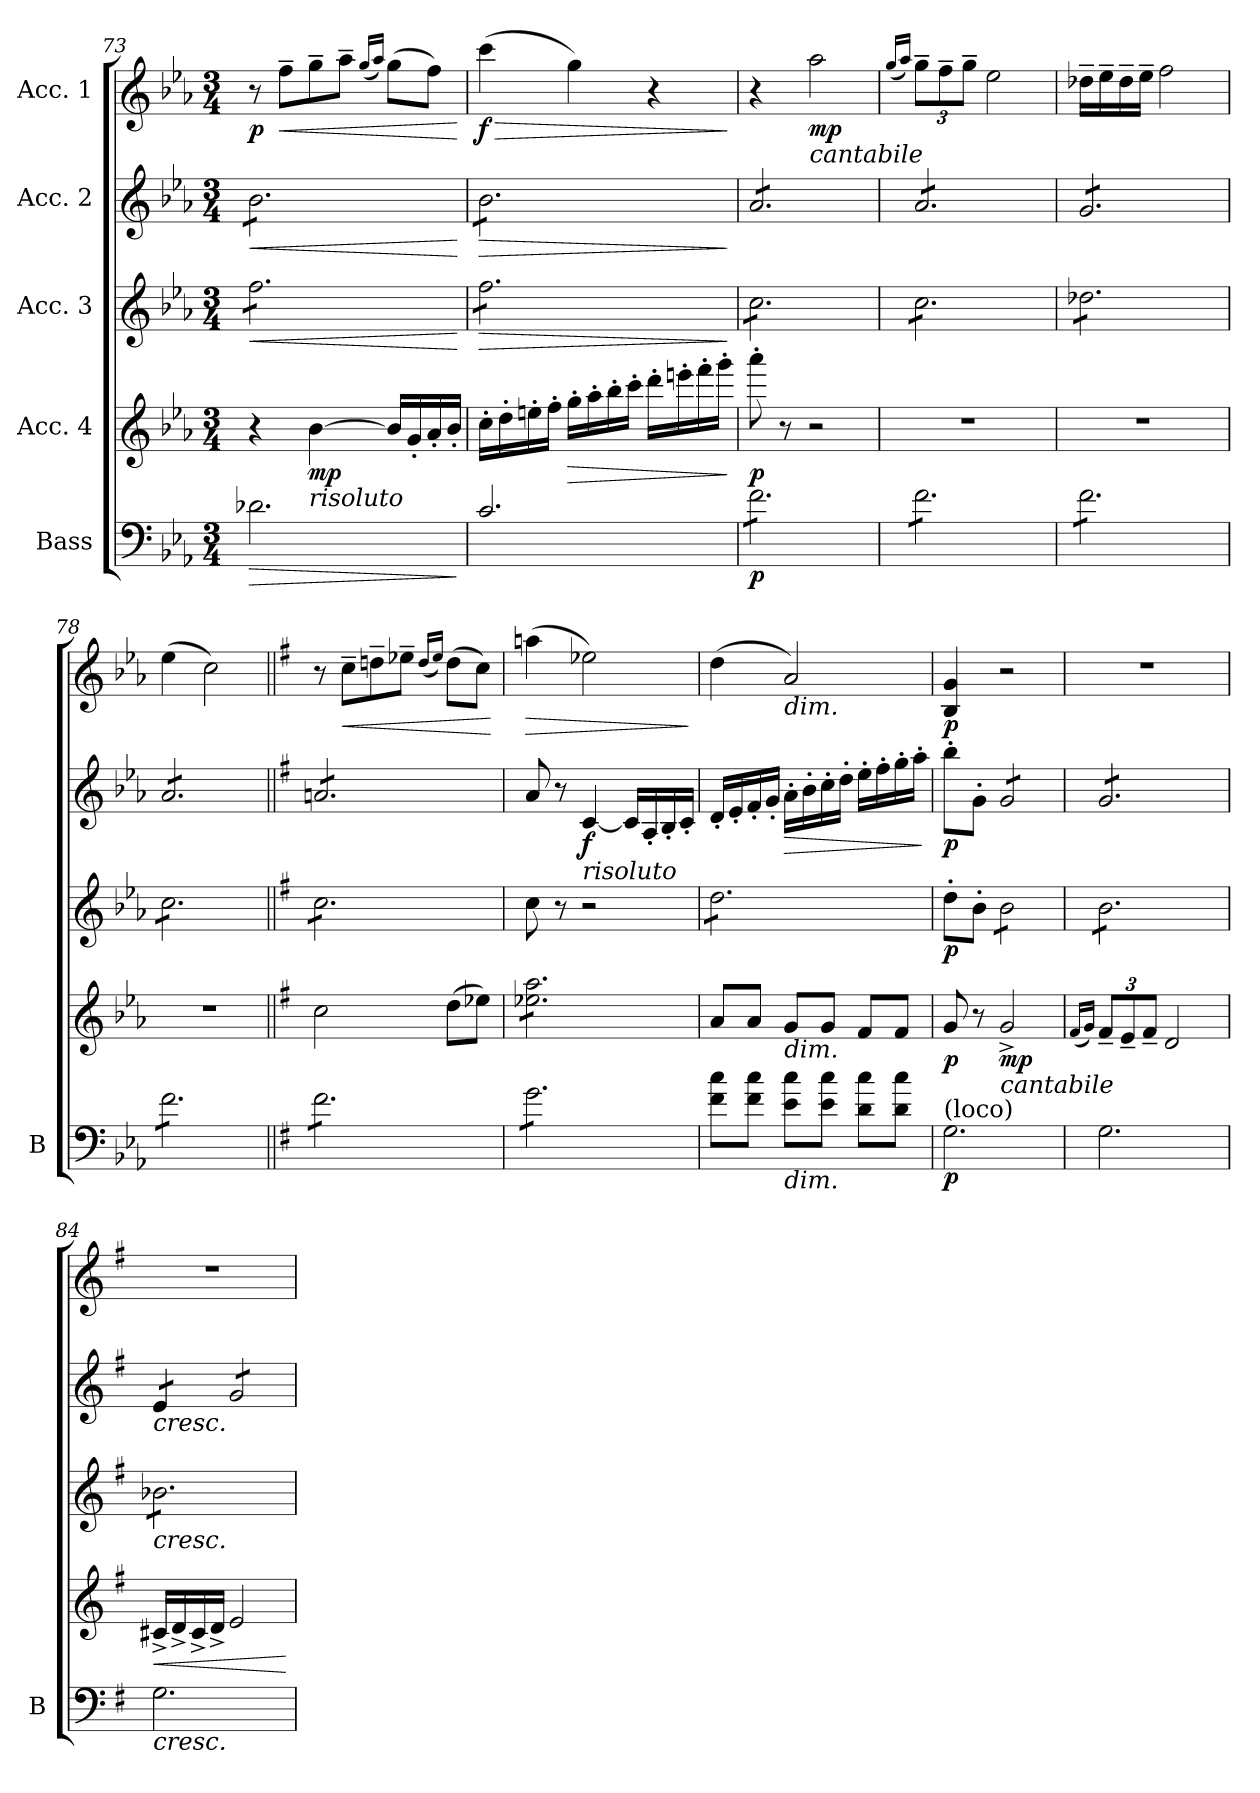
**kern	**dynam	**kern	**dynam	**kern	**dynam	**kern	**dynam	**kern	**dynam
*part5	*part5	*part4	*part4	*part3	*part3	*part2	*part2	*part1	*part1
*staff5	*staff5	*staff4	*staff4	*staff3	*staff3	*staff2	*staff2	*staff1	*staff1
*I"Bass	*	*I"Acc. 4	*	*I"Acc. 3	*	*I"Acc. 2	*	*I"Acc. 1	*
*I'B	*	*	*	*	*	*	*	*	*
*clefF4	*	*clefG2	*	*clefG2	*	*clefG2	*	*clefG2	*
*ITrd7c12	*	*ITrd7c12	*	*ITrd7c12	*	*	*	*	*
*k[b-e-a-]	*	*k[b-e-a-]	*	*k[b-e-a-]	*	*k[b-e-a-]	*	*k[b-e-a-]	*
*M3/4	*	*M3/4	*	*M3/4	*	*M3/4	*	*M3/4	*
=73	=73	=73	=73	=73	=73	=73	=73	=73	=73
!	!LO:HP:b	!	!	!	!LO:HP:b	!	!LO:HP:b	!	!LO:DY:b
*	*	*	*	*tremolo	*	*	*	*	*
*	*	*	*	*	*	*tremolo	*	*	*
2.D-X\	>	4r	.	8f\L	<	8b-\L	<	8r	p
!	!	!	!	!	!	!	!	!	!LO:HP:b
.	.	.	.	8f\	.	8b-\	.	8ff~\L	<
!	!	!LO:TX:b:i:t=risoluto	!	!	!	!	!	!	!
!	!	!	!LO:DY:b	!	!	!	!	!	!
.	.	[4B-\	mp	8f\	.	8b-\	.	8gg~\	.
.	.	.	.	8f\	.	8b-\	.	8aa-~\J	.
.	.	.	.	.	.	.	.	(16qgg/LL	.
.	.	.	.	.	.	.	.	16qaa-/JJ)	.
.	.	16B-/LL]	.	8f\	.	8b-\	.	(8gg\L	.
.	.	16G'/	.	.	.	.	.	.	.
.	.	16A-'/	.	8f\J	.	8b-\J	.	8ff\J)	.
.	.	16B-'/JJ	.	.	.	.	.	.	.
.	]	.	.	.	[	.	[	.	[
!!LO:LB:g=z
=74	=74	=74	=74	=74	=74	=74	=74	=74	=74
!	!	!	!	!	!LO:HP:b	!	!LO:HP:b	!	!LO:HP:b
!	!	!	!	!	!	!	!	!	!LO:DY:n=1:b
2.C/	.	16c'\LL	.	8f\L	>	8b-\L	>	(4ccc\	> f
.	.	16d'\	.	.	.	.	.	.	.
.	.	16en'\	.	8f\	.	8b-\	.	.	.
.	.	16f'\JJ	.	.	.	.	.	.	.
!	!	!	!LO:HP:b	!	!	!	!	!	!
.	.	16g'\LL	>	8f\	.	8b-\	.	4gg\)	.
.	.	16a-'\	.	.	.	.	.	.	.
.	.	16b-'\	.	8f\	.	8b-\	.	.	.
.	.	16cc'\JJ	.	.	.	.	.	.	.
.	.	16dd'\LL	.	8f\	.	8b-\	.	4r	.
.	.	16een'\	.	.	.	.	.	.	.
.	.	16ff'\	.	8f\J	.	8b-\J	.	.	.
.	.	16gg'\JJ	.	.	.	.	.	.	.
.	.	.	]	.	]	.	]	.	]
=75	=75	=75	=75	=75	=75	=75	=75	=75	=75
!	!LO:DY:b	!	!LO:DY:b	!	!	!	!	!	!
*tremolo	*	*	*	*	*	*	*	*	*
8F\L	p	8aa-'\	p	8c\L	.	8a-i/L	.	4r	.
8F\	.	8r	.	8c\	.	8a-i/	.	.	.
!	!	!	!	!	!	!	!	!LO:TX:b:i:t=cantabile	!
!	!	!	!	!	!	!	!	!	!LO:DY:b
8F\	.	2r	.	8c\	.	8a-i/	.	2aa-\	mp
8F\	.	.	.	8c\	.	8a-i/	.	.	.
8F\	.	.	.	8c\	.	8a-i/	.	.	.
8F\J	.	.	.	8c\J	.	8a-i/J	.	.	.
=76	=76	=76	=76	=76	=76	=76	=76	=76	=76
.	.	.	.	.	.	.	.	(16qgg/LL	.
.	.	.	.	.	.	.	.	16qaa-/JJ)	.
*	*	*	*	*	*	*	*	*Xbrackettup	*
8F\L	.	2.r	.	8c\L	.	8a-/L	.	12gg~\L	.
.	.	.	.	.	.	.	.	12ff~\	.
8F\	.	.	.	8c\	.	8a-/	.	.	.
.	.	.	.	.	.	.	.	12gg~\J	.
8F\	.	.	.	8c\	.	8a-/	.	2ee-\	.
8F\	.	.	.	8c\	.	8a-/	.	.	.
8F\	.	.	.	8c\	.	8a-/	.	.	.
8F\J	.	.	.	8c\J	.	8a-/J	.	.	.
=77	=77	=77	=77	=77	=77	=77	=77	=77	=77
8F\L	.	2.r	.	8d-X\L	.	8g/L	.	16dd-X~\LL	.
.	.	.	.	.	.	.	.	16ee-~\	.
8F\	.	.	.	8d-X\	.	8g/	.	16dd-~\	.
.	.	.	.	.	.	.	.	16ee-~\JJ	.
8F\	.	.	.	8d-X\	.	8g/	.	2ff\	.
8F\	.	.	.	8d-X\	.	8g/	.	.	.
8F\	.	.	.	8d-X\	.	8g/	.	.	.
8F\J	.	.	.	8d-X\J	.	8g/J	.	.	.
=78	=78	=78	=78	=78	=78	=78	=78	=78	=78
8F\L	.	2.r	.	8c\L	.	8a-/L	.	(4ee-\	.
8F\	.	.	.	8c\	.	8a-/	.	.	.
8F\	.	.	.	8c\	.	8a-/	.	2cc\)	.
8F\	.	.	.	8c\	.	8a-/	.	.	.
8F\	.	.	.	8c\	.	8a-/	.	.	.
8F\J	.	.	.	8c\J	.	8a-/J	.	.	.
!!LO:PB:g=z
=79||	=79||	=79||	=79||	=79||	=79||	=79||	=79||	=79||	=79||
*k[f#]	*	*k[f#]	*	*k[f#]	*	*k[f#]	*	*k[f#]	*
8F#i\L	.	2c\	.	8c\L	.	8ani/L	.	8r	.
!	!	!	!	!	!	!	!	!	!LO:HP:b
8F#i\	.	.	.	8c\	.	8ani/	.	8cc~\L	<
8F#i\	.	.	.	8c\	.	8ani/	.	8ddn~\	.
8F#i\	.	.	.	8c\	.	8ani/	.	8ee-X~\J	.
.	.	.	.	.	.	.	.	(16qdd/LL	.
.	.	.	.	.	.	.	.	16qee-/JJ)	.
8F#i\	.	(8d\L	.	8c\	.	8ani/	.	(8dd\L	.
8F#i\J	.	8e-X\J)	.	8c\J	.	8ani/J	.	8cc\J)	.
*	*	*	*	*	*	*Xtremolo	*	*	*
*	*	*	*	*Xtremolo	*	*	*	*	*
.	.	.	.	.	.	.	.	.	[
=80	=80	=80	=80	=80	=80	=80	=80	=80	=80
!	!	!	!	!	!	!	!	!	!LO:HP:b
*	*	*tremolo	*	*	*	*	*	*	*
8G\L	.	8e-X\ 8a\L	.	8c\	.	8a/	.	(4aani\	>
8G\	.	8e-X\ 8a\	.	8r	.	8r	.	.	.
!	!	!	!	!	!	!LO:TX:b:i:t=risoluto	!	!	!
!	!	!	!	!	!	!	!LO:DY:b	!	!
8G\	.	8e-X\ 8a\	.	2r	.	[4c/	f	2ee-X\)	.
8G\	.	8e-X\ 8a\	.	.	.	.	.	.	.
8G\	.	8e-X\ 8a\	.	.	.	16c/LL]	.	.	.
.	.	.	.	.	.	16A'/	.	.	.
8G\J	.	8e-X\ 8a\J	.	.	.	16B'/	.	.	.
*	*	*Xtremolo	*	*	*	*	*	*	*
*Xtremolo	*	*	*	*	*	*	*	*	*
.	.	.	.	.	.	16c'/JJ	.	.	.
.	.	.	.	.	.	.	.	.	]
=81	=81	=81	=81	=81	=81	=81	=81	=81	=81
!	!	!	!	!LO:TX:b:i:t=dim.	!	!	!	!	!
*	*	*	*	*tremolo	*	*	*	*	*
8F#\ 8c\L	.	8A/L	.	8d\L	.	16d'/LL	.	(4dd\	.
.	.	.	.	.	.	16e'/	.	.	.
8F#\ 8c\J	.	8A/J	.	8d\	.	16f#'/	.	.	.
.	.	.	.	.	.	16g'/JJ	.	.	.
!	!	!	!	!	!	!	!	!LO:TX:b:i:t=dim.	!
!	!	!LO:TX:b:i:t=dim.	!	!	!	!	!	!	!
!LO:TX:b:i:t=dim.	!	!	!	!	!	!	!	!	!
!	!	!	!	!	!	!	!LO:HP:b	!	!
8E\ 8c\L	.	8G/L	.	8d\	.	16a'\LL	>	2a/)	.
.	.	.	.	.	.	16b'\	.	.	.
8E\ 8c\J	.	8G/J	.	8d\	.	16cc'\	.	.	.
.	.	.	.	.	.	16dd'\JJ	.	.	.
8D\ 8c\L	.	8F#/L	.	8d\	.	16ee'\LL	.	.	.
.	.	.	.	.	.	16ff#'\	.	.	.
8D\ 8c\J	.	8F#/J	.	8d\J	.	16gg'\	.	.	.
*	*	*	*	*Xtremolo	*	*	*	*	*
.	.	.	.	.	.	16aa'\JJ	.	.	.
.	.	.	.	.	.	.	]	.	.
=82	=82	=82	=82	=82	=82	=82	=82	=82	=82
!LO:TX:a:t=(loco)	!	!	!	!	!	!	!	!	!
!	!LO:DY:b	!	!LO:DY:b	!	!LO:DY:b	!	!LO:DY:b	!	!LO:DY:b
2.GG\	p	8G/	p	8d'\L	p	8bb'\L	p	4B/ 4g/	p
.	.	8r	.	8B'\J	.	8g'\J	.	.	.
!	!	!LO:TX:b:i:t=cantabile	!	!	!	!	!	!	!
!	!	!	!LO:DY:b	!	!	!	!	!	!
*	*	*	*	*tremolo	*	*	*	*	*
*	*	*	*	*	*	*tremolo	*	*	*
.	.	2G^/	mp	8B\L	.	8g/L	.	2r	.
.	.	.	.	8B\	.	8g/	.	.	.
.	.	.	.	8B\	.	8g/	.	.	.
.	.	.	.	8B\J	.	8g/J	.	.	.
=83	=83	=83	=83	=83	=83	=83	=83	=83	=83
.	.	(16qF#/LL	.	.	.	.	.	.	.
.	.	16qG/JJ)	.	.	.	.	.	.	.
*	*	*Xbrackettup	*	*	*	*	*	*	*
2.GG\	.	12F#~/L	.	8B\L	.	8g/L	.	2.r	.
.	.	12E~/	.	.	.	.	.	.	.
.	.	.	.	8B\	.	8g/	.	.	.
.	.	12F#~/J	.	.	.	.	.	.	.
.	.	2D/	.	8B\	.	8g/	.	.	.
.	.	.	.	8B\	.	8g/	.	.	.
.	.	.	.	8B\	.	8g/	.	.	.
.	.	.	.	8B\J	.	8g/J	.	.	.
!!LO:LB:g=z
=84	=84	=84	=84	=84	=84	=84	=84	=84	=84
!	!	!	!	!	!	!LO:TX:b:i:t=cresc.	!	!	!
!	!	!	!	!LO:TX:b:i:t=cresc.	!	!	!	!	!
!LO:TX:b:i:t=cresc.	!	!	!	!	!	!	!	!	!
!	!	!	!LO:HP:b	!	!	!	!	!	!
2.GG\	.	16C#X^/LL	<	8B-X\L	.	8e/L	.	2.r	.
.	.	16D^/	.	.	.	.	.	.	.
.	.	16C#^/	.	8B-X\	.	8e/J	.	.	.
.	.	16D^/JJ	.	.	.	.	.	.	.
.	.	2E/	.	8B-X\	.	8g/L	.	.	.
.	.	.	.	8B-X\	.	8g/	.	.	.
.	.	.	.	8B-X\	.	8g/	.	.	.
.	.	.	.	8B-X\J	.	8g/J	.	.	.
*	*	*	*	*	*	*Xtremolo	*	*	*
*	*	*	*	*Xtremolo	*	*	*	*	*
.	.	.	[	.	.	.	.	.	.
=	=	=	=	=	=	=	=	=	=
*-	*-	*-	*-	*-	*-	*-	*-	*-	*-
